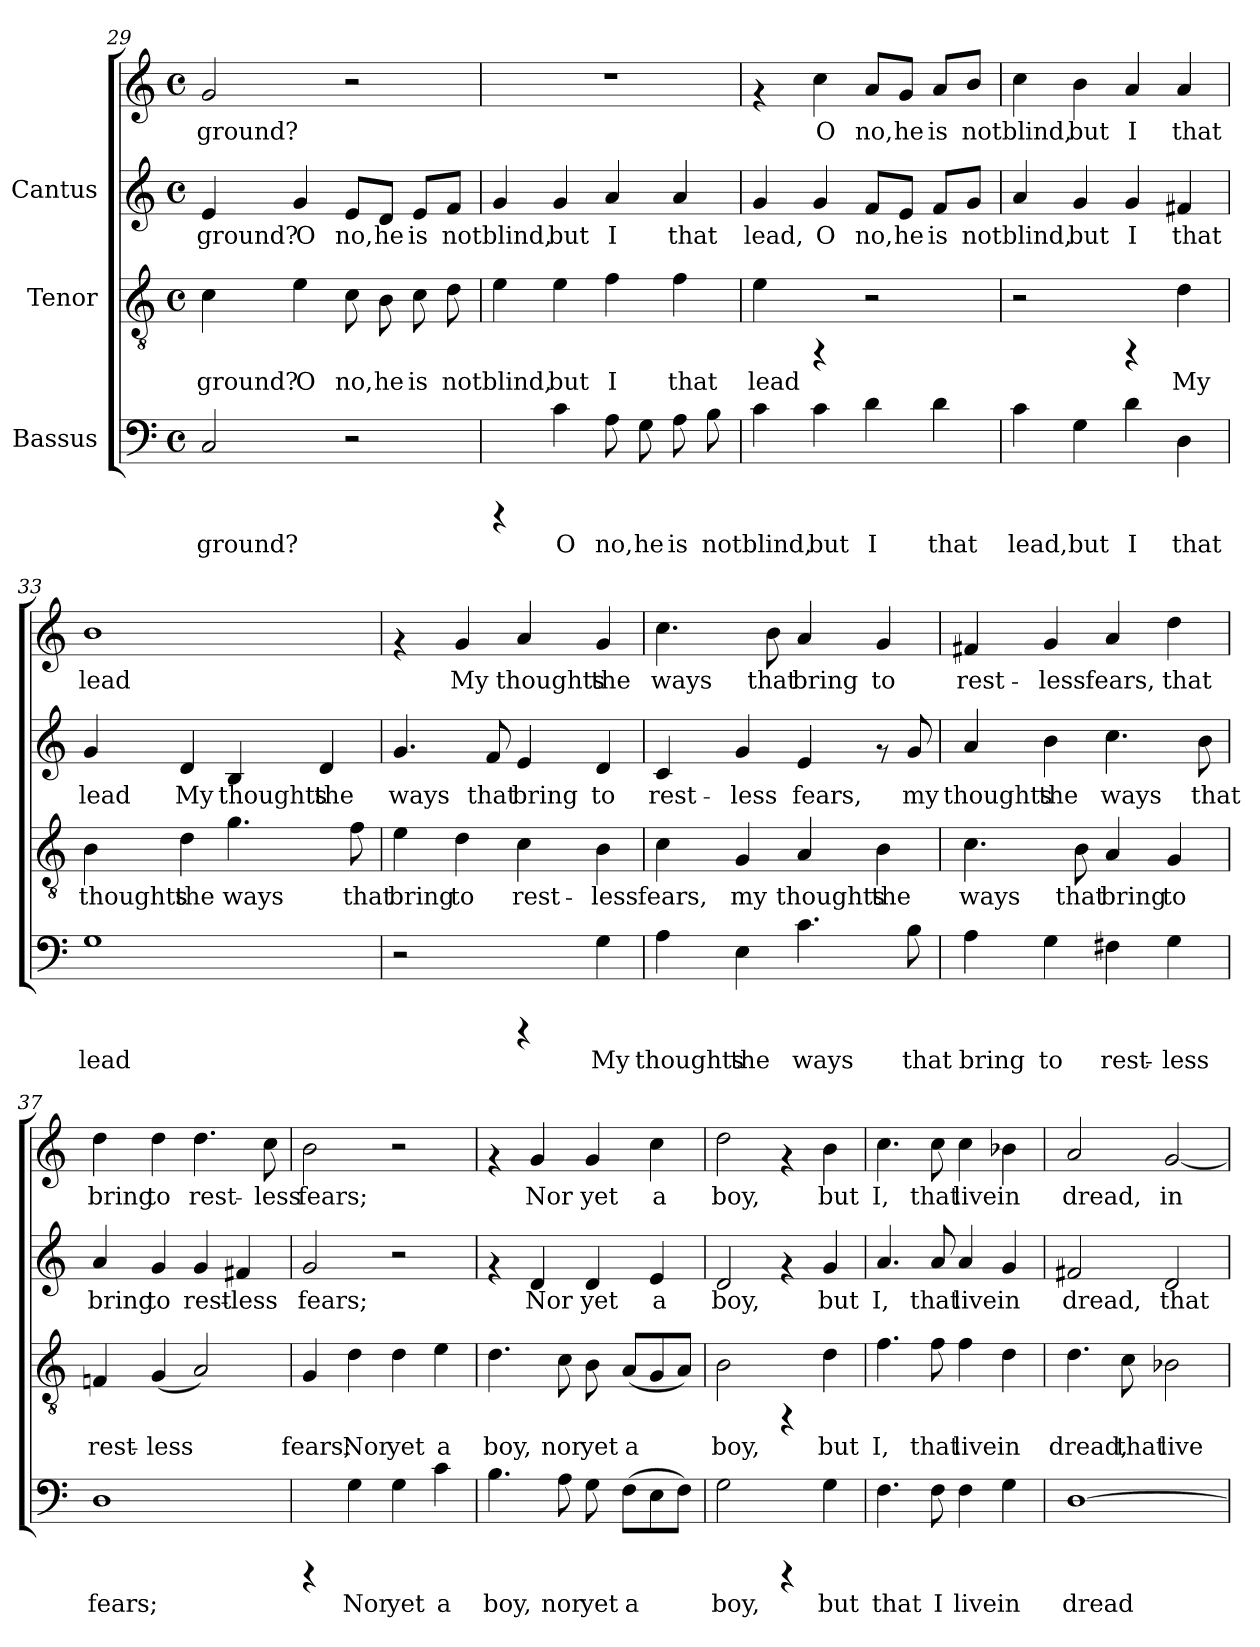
**kern	**text	**kern	**text	**kern	**text	**kern	**text
*part3	*part3	*part2	*part2	*part1	*part1	*part1	*part1
*staff4	*staff4	*staff3	*staff3	*staff2	*staff2	*staff1	*staff1
*I"Bassus	*	*I"Tenor	*	*I"Cantus	*	*	*
*clefF4	*	*clefGv2	*	*clefG2	*	*clefG2	*
*M4/4	*	*M4/4	*	*M4/4	*	*M4/4	*
*met(c)	*	*met(c)	*	*met(c)	*	*met(c)	*
=29	=29	=29	=29	=29	=29	=29	=29
!	!LO:LY:b	!	!LO:LY:b	!	!LO:LY:b	!	!LO:LY:b
2C/	ground?	4c\	ground?	4e/	ground?	2g/	ground?
!	!	!	!LO:LY:b	!	!LO:LY:b	!	!
.	.	4e\	O	4g/	O	.	.
!	!	!	!LO:LY:b	!	!LO:LY:b	!	!
2r	.	8c\	no,	8e/L	no,	2r	.
!	!	!	!LO:LY:b	!	!LO:LY:b	!	!
.	.	8B\	he	8d/J	he	.	.
!	!	!	!LO:LY:b	!	!LO:LY:b	!	!
.	.	8c\	is	8e/L	is	.	.
!	!	!	!LO:LY:b	!	!LO:LY:b	!	!
.	.	8d\	not	8f/J	not	.	.
=30	=30	=30	=30	=30	=30	=30	=30
!	!	!	!LO:LY:b	!	!LO:LY:b	!	!
4rCCC	.	4e\	blind,	4g/	blind,	1r	.
!	!LO:LY:b	!	!LO:LY:b	!	!LO:LY:b	!	!
4c\	O	4e\	but	4g/	but	.	.
!	!LO:LY:b	!	!LO:LY:b	!	!LO:LY:b	!	!
8A\	no,	4f\	I	4a/	I	.	.
!	!LO:LY:b	!	!	!	!	!	!
8G\	he	.	.	.	.	.	.
!	!LO:LY:b	!	!LO:LY:b	!	!LO:LY:b	!	!
8A\	is	4f\	that	4a/	that	.	.
!	!LO:LY:b	!	!	!	!	!	!
8B\	not	.	.	.	.	.	.
!!LO:PB:g=z
=31	=31	=31	=31	=31	=31	=31	=31
!	!LO:LY:b	!	!LO:LY:b	!	!LO:LY:b	!	!
4c\	blind,	4e\	lead	4g/	lead,	4rf	.
!	!LO:LY:b	!	!	!	!LO:LY:b	!	!LO:LY:b
4c\	but	4rFF	.	4g/	O	4cc\	O
!	!LO:LY:b	!	!	!	!LO:LY:b	!	!LO:LY:b
4d\	I	2r	.	8f/L	no,	8a/L	no,
!	!	!	!	!	!LO:LY:b	!	!LO:LY:b
.	.	.	.	8e/J	he	8g/J	he
!	!LO:LY:b	!	!	!	!LO:LY:b	!	!LO:LY:b
4d\	that	.	.	8f/L	is	8a/L	is
!	!	!	!	!	!LO:LY:b	!	!LO:LY:b
.	.	.	.	8g/J	not	8b/J	not
=32	=32	=32	=32	=32	=32	=32	=32
!	!LO:LY:b	!	!	!	!LO:LY:b	!	!LO:LY:b
4c\	lead,	2r	.	4a/	blind,	4cc\	blind,
!	!LO:LY:b	!	!	!	!LO:LY:b	!	!LO:LY:b
4G\	but	.	.	4g/	but	4b\	but
!	!LO:LY:b	!	!	!	!LO:LY:b	!	!LO:LY:b
4d\	I	4rFF	.	4g/	I	4a/	I
!	!LO:LY:b	!	!LO:LY:b	!	!LO:LY:b	!	!LO:LY:b
4D\	that	4d\	My	4f#X/	that	4a/	that
=33	=33	=33	=33	=33	=33	=33	=33
!	!LO:LY:b	!	!LO:LY:b	!	!LO:LY:b	!	!LO:LY:b
1G	lead	4B\	thoughts	4g/	lead	1b	lead
!	!	!	!LO:LY:b	!	!LO:LY:b	!	!
.	.	4d\	the	4d/	My	.	.
!	!	!	!LO:LY:b	!	!LO:LY:b	!	!
.	.	4.g\	ways	4B/	thoughts	.	.
!	!	!	!	!	!LO:LY:b	!	!
.	.	.	.	4d/	the	.	.
!	!	!	!LO:LY:b	!	!	!	!
.	.	8f\	that	.	.	.	.
=34	=34	=34	=34	=34	=34	=34	=34
!	!	!	!LO:LY:b	!	!LO:LY:b	!	!
2r	.	4e\	bring	4.g/	ways	4rf	.
!	!	!	!LO:LY:b	!	!	!	!LO:LY:b
.	.	4d\	to	.	.	4g/	My
!	!	!	!	!	!LO:LY:b	!	!
.	.	.	.	8f/	that	.	.
!	!	!	!LO:LY:b	!	!LO:LY:b	!	!LO:LY:b
4rCCC	.	4c\	rest-	4e/	bring	4a/	thoughts
!	!LO:LY:b	!	!LO:LY:b	!	!LO:LY:b	!	!LO:LY:b
4G\	My	4B\	-less	4d/	to	4g/	the
!!LO:LB:g=z
=35	=35	=35	=35	=35	=35	=35	=35
!	!LO:LY:b	!	!LO:LY:b	!	!LO:LY:b	!	!LO:LY:b
4A\	thoughts	4c\	fears,	4c/	rest-	4.cc\	ways
!	!LO:LY:b	!	!LO:LY:b	!	!LO:LY:b	!	!
4E\	the	4G/	my	4g/	-less	.	.
!	!	!	!	!	!	!	!LO:LY:b
.	.	.	.	.	.	8b\	that
!	!LO:LY:b	!	!LO:LY:b	!	!LO:LY:b	!	!LO:LY:b
4.c\	ways	4A/	thoughts	4e/	fears,	4a/	bring
!	!	!	!LO:LY:b	!	!	!	!LO:LY:b
.	.	4B\	the	8rf	.	4g/	to
!	!LO:LY:b	!	!	!	!LO:LY:b	!	!
8B\	that	.	.	8g/	my	.	.
=36	=36	=36	=36	=36	=36	=36	=36
!	!LO:LY:b	!	!LO:LY:b	!	!LO:LY:b	!	!LO:LY:b
4A\	bring	4.c\	ways	4a/	thoughts	4f#X/	rest-
!	!LO:LY:b	!	!	!	!LO:LY:b	!	!LO:LY:b
4G\	to	.	.	4b\	the	4g/	-less
!	!	!	!LO:LY:b	!	!	!	!
.	.	8B\	that	.	.	.	.
!	!LO:LY:b	!	!LO:LY:b	!	!LO:LY:b	!	!LO:LY:b
4F#X\	rest-	4A/	bring	4.cc\	ways	4a/	fears,
!	!LO:LY:b	!	!LO:LY:b	!	!	!	!LO:LY:b
4G\	-less	4G/	to	.	.	4dd\	that
!	!	!	!	!	!LO:LY:b	!	!
.	.	.	.	8b\	that	.	.
=37	=37	=37	=37	=37	=37	=37	=37
!	!LO:LY:b	!	!LO:LY:b	!	!LO:LY:b	!	!LO:LY:b
1D	fears;	4Fn/	rest-	4a/	bring	4dd\	bring
!	!	!	!LO:LY:b	!	!LO:LY:b	!	!LO:LY:b
.	.	(<4G/	-less	4g/	to	4dd\	to
!	!	!	!LO:LY:b	!	!LO:LY:b	!	!LO:LY:b
.	.	2A/)	.	4g/	rest-	4.dd\	rest-
!	!	!	!	!	!LO:LY:b	!	!
.	.	.	.	4f#X/	-less	.	.
!	!	!	!	!	!	!	!LO:LY:b
.	.	.	.	.	.	8cc\	-less
=38	=38	=38	=38	=38	=38	=38	=38
!	!	!	!LO:LY:b	!	!LO:LY:b	!	!LO:LY:b
4rCCC	.	4G/	fears;	2g/	fears;	2b\	fears;
!	!LO:LY:b	!	!LO:LY:b	!	!	!	!
4G\	Nor	4d\	Nor	.	.	.	.
!	!LO:LY:b	!	!LO:LY:b	!	!	!	!
4G\	yet	4d\	yet	2r	.	2r	.
!	!LO:LY:b	!	!LO:LY:b	!	!	!	!
4c\	a	4e\	a	.	.	.	.
!!LO:LB:g=z
=39	=39	=39	=39	=39	=39	=39	=39
!	!LO:LY:b	!	!LO:LY:b	!	!	!	!
4.B\	boy,	4.d\	boy,	4rf	.	4rf	.
!	!	!	!	!	!LO:LY:b	!	!LO:LY:b
.	.	.	.	4d/	Nor	4g/	Nor
!	!LO:LY:b	!	!LO:LY:b	!	!	!	!
8A\	nor	8c\	nor	.	.	.	.
!	!LO:LY:b	!	!LO:LY:b	!	!LO:LY:b	!	!LO:LY:b
8G\	yet	8B\	yet	4d/	yet	4g/	yet
!	!LO:LY:b	!	!LO:LY:b	!	!	!	!
(>8F\L	a	(<8A/L	a	.	.	.	.
!	!LO:LY:b	!	!LO:LY:b	!	!LO:LY:b	!	!LO:LY:b
8E\	.	8G/	.	4e/	a	4cc\	a
!	!LO:LY:b	!	!LO:LY:b	!	!	!	!
8F\J)	.	8A/J)	.	.	.	.	.
=40	=40	=40	=40	=40	=40	=40	=40
!	!LO:LY:b	!	!LO:LY:b	!	!LO:LY:b	!	!LO:LY:b
2G\	boy,	2B\	boy,	2d/	boy,	2dd\	boy,
4rCCC	.	4rFF	.	4rf	.	4rf	.
!	!LO:LY:b	!	!LO:LY:b	!	!LO:LY:b	!	!LO:LY:b
4G\	but	4d\	but	4g/	but	4b\	but
=41	=41	=41	=41	=41	=41	=41	=41
!	!LO:LY:b	!	!LO:LY:b	!	!LO:LY:b	!	!LO:LY:b
4.F\	that	4.f\	I,	4.a/	I,	4.cc\	I,
!	!LO:LY:b	!	!LO:LY:b	!	!LO:LY:b	!	!LO:LY:b
8F\	I	8f\	that	8a/	that	8cc\	that
!	!LO:LY:b	!	!LO:LY:b	!	!LO:LY:b	!	!LO:LY:b
4F\	live	4f\	live	4a/	live	4cc\	live
!	!LO:LY:b	!	!LO:LY:b	!	!LO:LY:b	!	!LO:LY:b
4G\	in	4d\	in	4g/	in	4b-X\	in
=42	=42	=42	=42	=42	=42	=42	=42
!	!LO:LY:b	!	!LO:LY:b	!	!LO:LY:b	!	!LO:LY:b
[>1D	dread	4.d\	dread,	2f#X/	dread,	2a/	dread,
!	!	!	!LO:LY:b	!	!	!	!
.	.	8c\	that	.	.	.	.
!	!	!	!LO:LY:b	!	!LO:LY:b	!	!LO:LY:b
.	.	2B-X\	live	2d/	that	[<2g/	in
=	=	=	=	=	=	=	=
*-	*-	*-	*-	*-	*-	*-	*-
